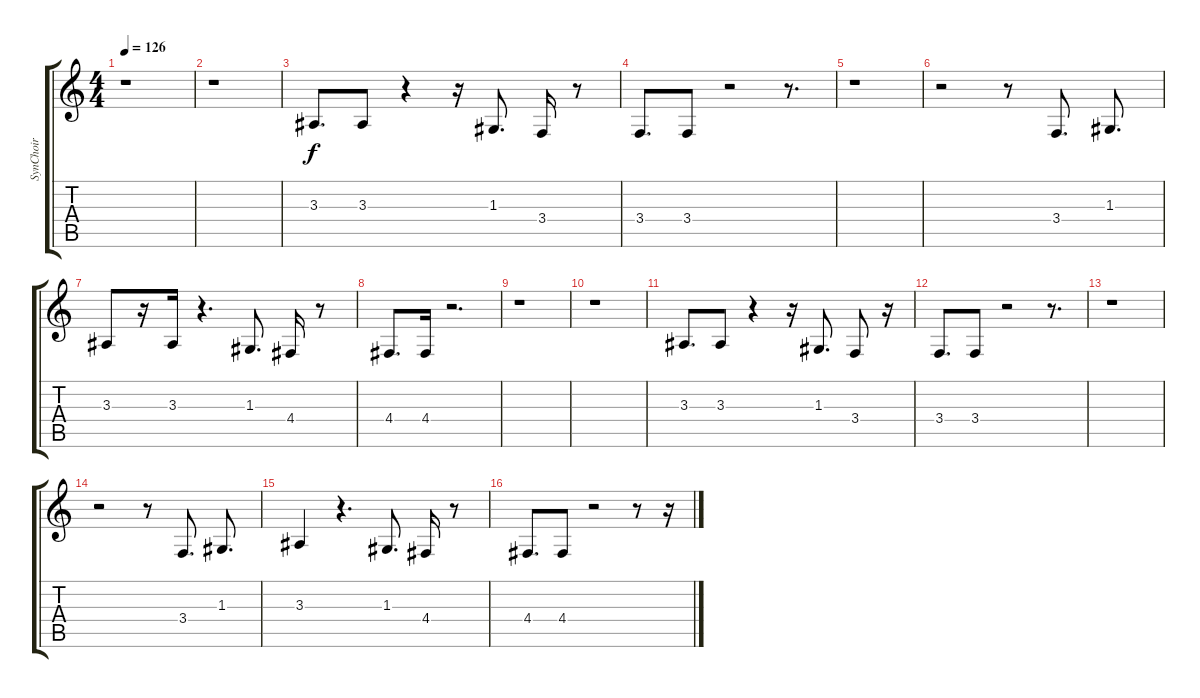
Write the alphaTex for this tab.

\track ("SynChoir" "SynChoir") {instrument synthvoice}
\staff {score tabs}
\tuning (E4 B3 G3 D3 A2 E2) {hide}
\ts (4 4)
\tempo 126
\clef g2
\ks c
r.1{dy f} |
r.1 |
3.3.8{d} 3.3.8 r.4 r.16 1.3.8{d} 3.4.16 r.8 |
3.4.8{d} 3.4.8 r.2 r.8{d} |
r.1 |
r.2 r.8 3.4.8{d} 1.3.8{d} |
3.3.8 r.16 3.3.16 r.4{d} 1.3.8{d} 4.4.16 r.8 |
4.4.8{d} 4.4.16 r.2{d} |
r.1 |
r.1 |
3.3.8{d} 3.3.8 r.4 r.16 1.3.8{d} 3.4.8 r.16 |
3.4.8{d} 3.4.8 r.2 r.8{d} |
r.1 |
r.2 r.8 3.4.8{d} 1.3.8{d} |
3.3.4 r.4{d} 1.3.8{d} 4.4.16 r.8 |
4.4.8{d} 4.4.8 r.2 r.8 r.16
